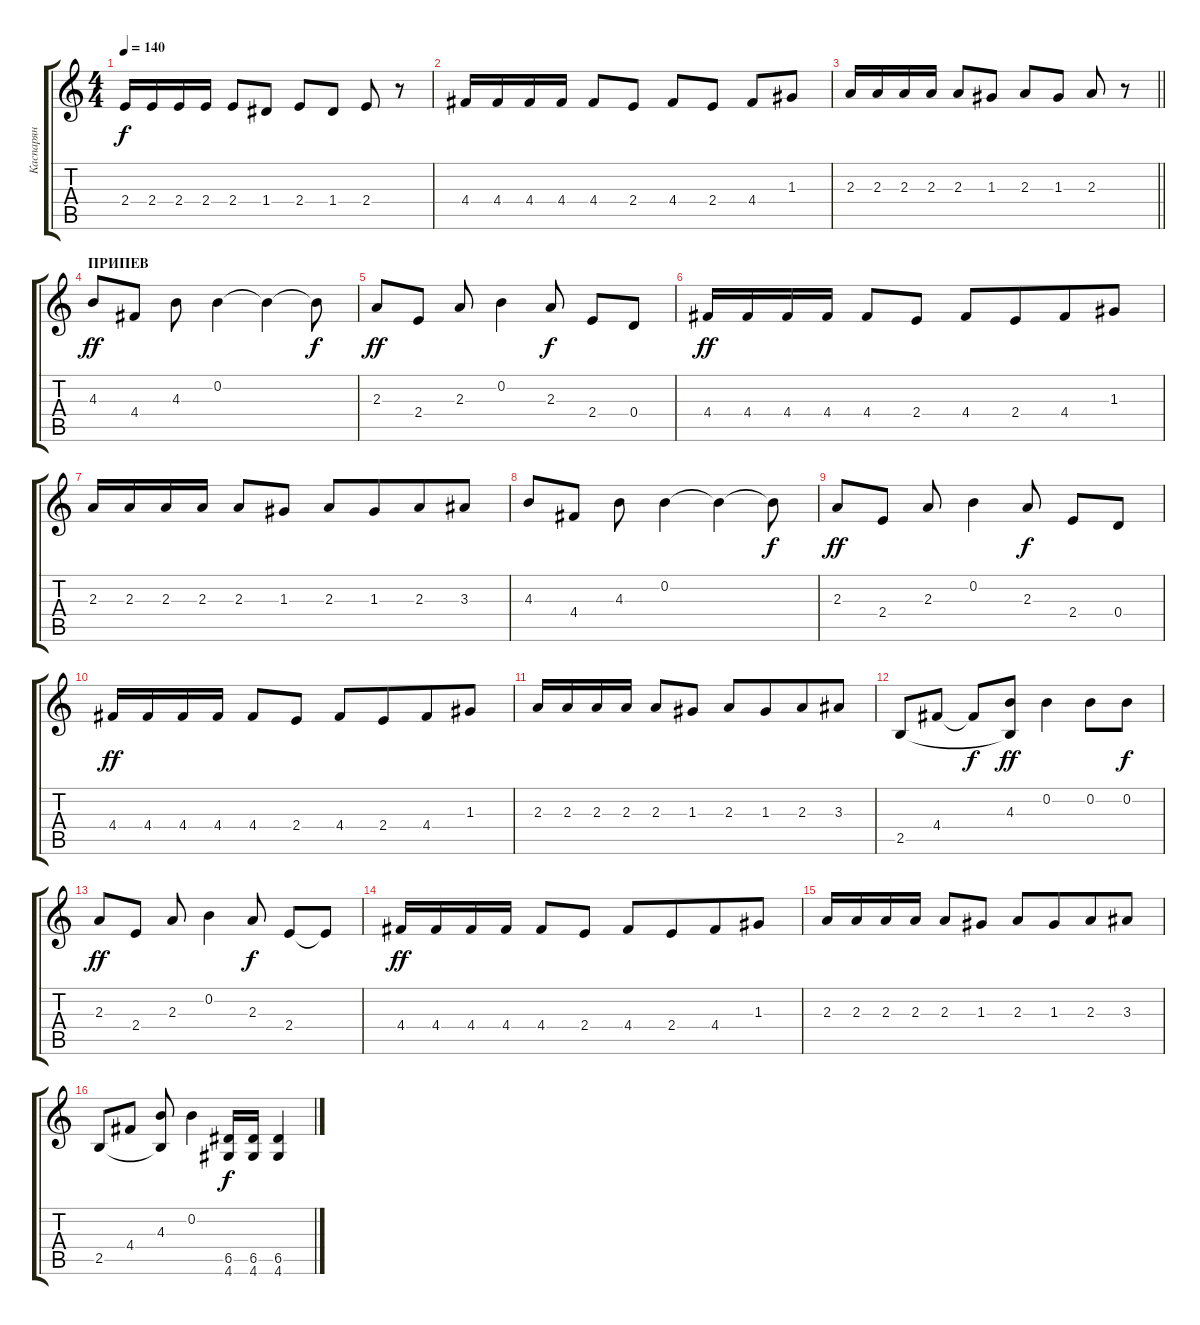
\track ("Каспарян" "Каспарян") {instrument electricguitarclean}
\staff {score tabs}
\tuning (E4 B3 G3 D3 A2 E2) {hide}
\ts (4 4)
\tempo 140
\clef g2
\ks c
2.4.16{dy f} 2.4.16 2.4.16 2.4.16 2.4.8 1.4.8 2.4.8 1.4.8 2.4.8 r.8 |
4.4.16 4.4.16 4.4.16 4.4.16 4.4.8 2.4.8 4.4.8 2.4.8 4.4.8 1.3.8 |
\barLineRight lightlight
2.3.16 2.3.16 2.3.16 2.3.16 2.3.8 1.3.8 2.3.8 1.3.8 2.3.8 r.8 |
\section ("" "ПРИПЕВ")
4.3.8{dy ff} 4.4.8 4.3.8 0.2.4 0.2{t}.4 0.2{t}.8{dy f} |
2.3.8{dy ff} 2.4.8 2.3.8 0.2.4 2.3.8{dy f} 2.4.8 0.4.8 |
4.4.16{dy ff} 4.4.16 4.4.16 4.4.16 4.4.8 2.4.8 4.4.8 2.4.8{beam merge} 4.4.8 1.3.8 |
2.3.16 2.3.16 2.3.16 2.3.16 2.3.8 1.3.8 2.3.8 1.3.8{beam merge} 2.3.8 3.3.8 |
4.3.8 4.4.8 4.3.8 0.2.4 0.2{t}.4 0.2{t}.8{dy f} |
2.3.8{dy ff} 2.4.8 2.3.8 0.2.4 2.3.8{dy f} 2.4.8 0.4.8 |
4.4.16{dy ff} 4.4.16 4.4.16 4.4.16 4.4.8 2.4.8 4.4.8 2.4.8{beam merge} 4.4.8 1.3.8 |
2.3.16 2.3.16 2.3.16 2.3.16 2.3.8 1.3.8 2.3.8 1.3.8{beam merge} 2.3.8 3.3.8 |
2.5.8 4.4.8 4.4{t}.8{dy f} (4.3 2.5{t}).8{dy ff} 0.2.4 0.2.8 0.2.8{dy f} |
2.3.8{dy ff} 2.4.8 2.3.8 0.2.4 2.3.8{dy f} 2.4.8 2.4{t}.8 |
4.4.16{dy ff} 4.4.16 4.4.16 4.4.16 4.4.8 2.4.8 4.4.8 2.4.8{beam merge} 4.4.8 1.3.8 |
2.3.16 2.3.16 2.3.16 2.3.16 2.3.8 1.3.8 2.3.8 1.3.8{beam merge} 2.3.8 3.3.8 |
2.5.8 4.4.8 (4.3 2.5{t}).8 0.2.4 (6.5 4.6).16{dy f} (6.5 4.6).16 (6.5 4.6).4
